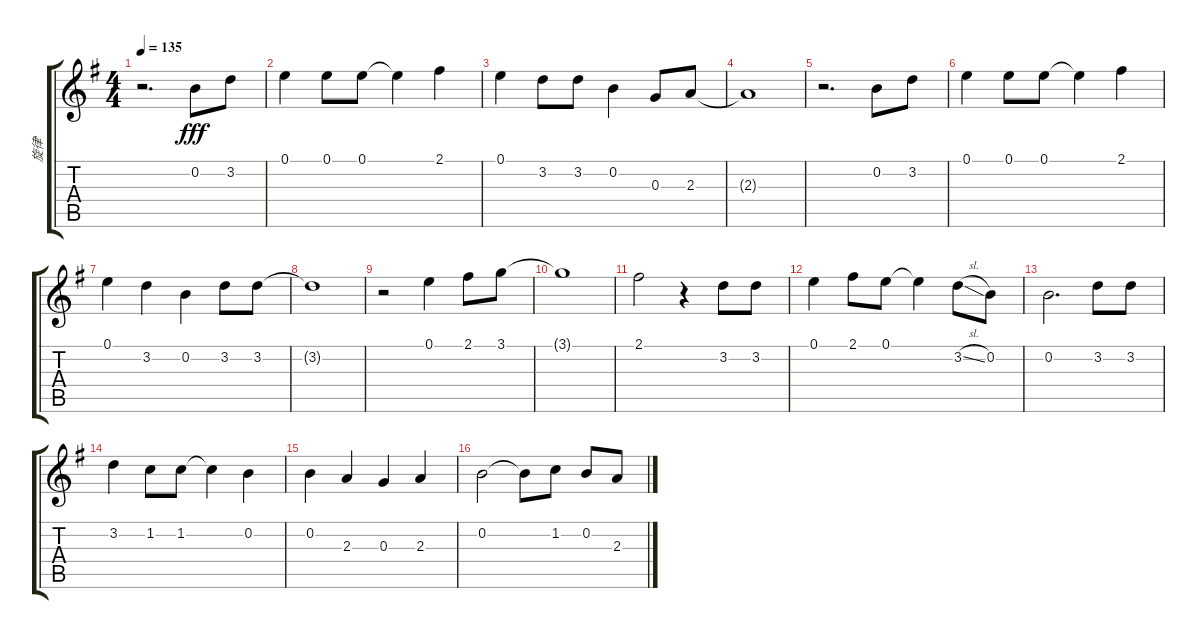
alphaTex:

\track ("旋律‘" "旋律‘") {instrument electricguitarjazz}
\staff {score tabs}
\tuning (E4 B3 G3 D3 A2 E2) {hide}
\ts (4 4)
\tempo 135
\clef g2
\ks g
r.2{d dy fff} 0.2.8 3.2.8 |
0.1.4 0.1.8 0.1.8 0.1{t}.4 2.1.4 |
0.1.4 3.2.8 3.2.8 0.2.4 0.3.8 2.3.8 |
2.3{t}.1 |
r.2{d} 0.2.8 3.2.8 |
0.1.4 0.1.8 0.1.8 0.1{t}.4 2.1.4 |
0.1.4 3.2.4 0.2.4 3.2.8 3.2.8 |
3.2{t}.1 |
r.2 0.1.4 2.1.8 3.1.8 |
3.1{t}.1 |
2.1.2 r.4 3.2.8 3.2.8 |
0.1.4 2.1.8 0.1.8 0.1{t}.4 3.2{sl}.8 0.2.8 |
0.2.2{d} 3.2.8 3.2.8 |
3.2.4 1.2.8 1.2.8 1.2{t}.4 0.2.4 |
0.2.4 2.3.4 0.3.4 2.3.4 |
0.2.2 0.2{t}.8 1.2.8 0.2.8 2.3.8
